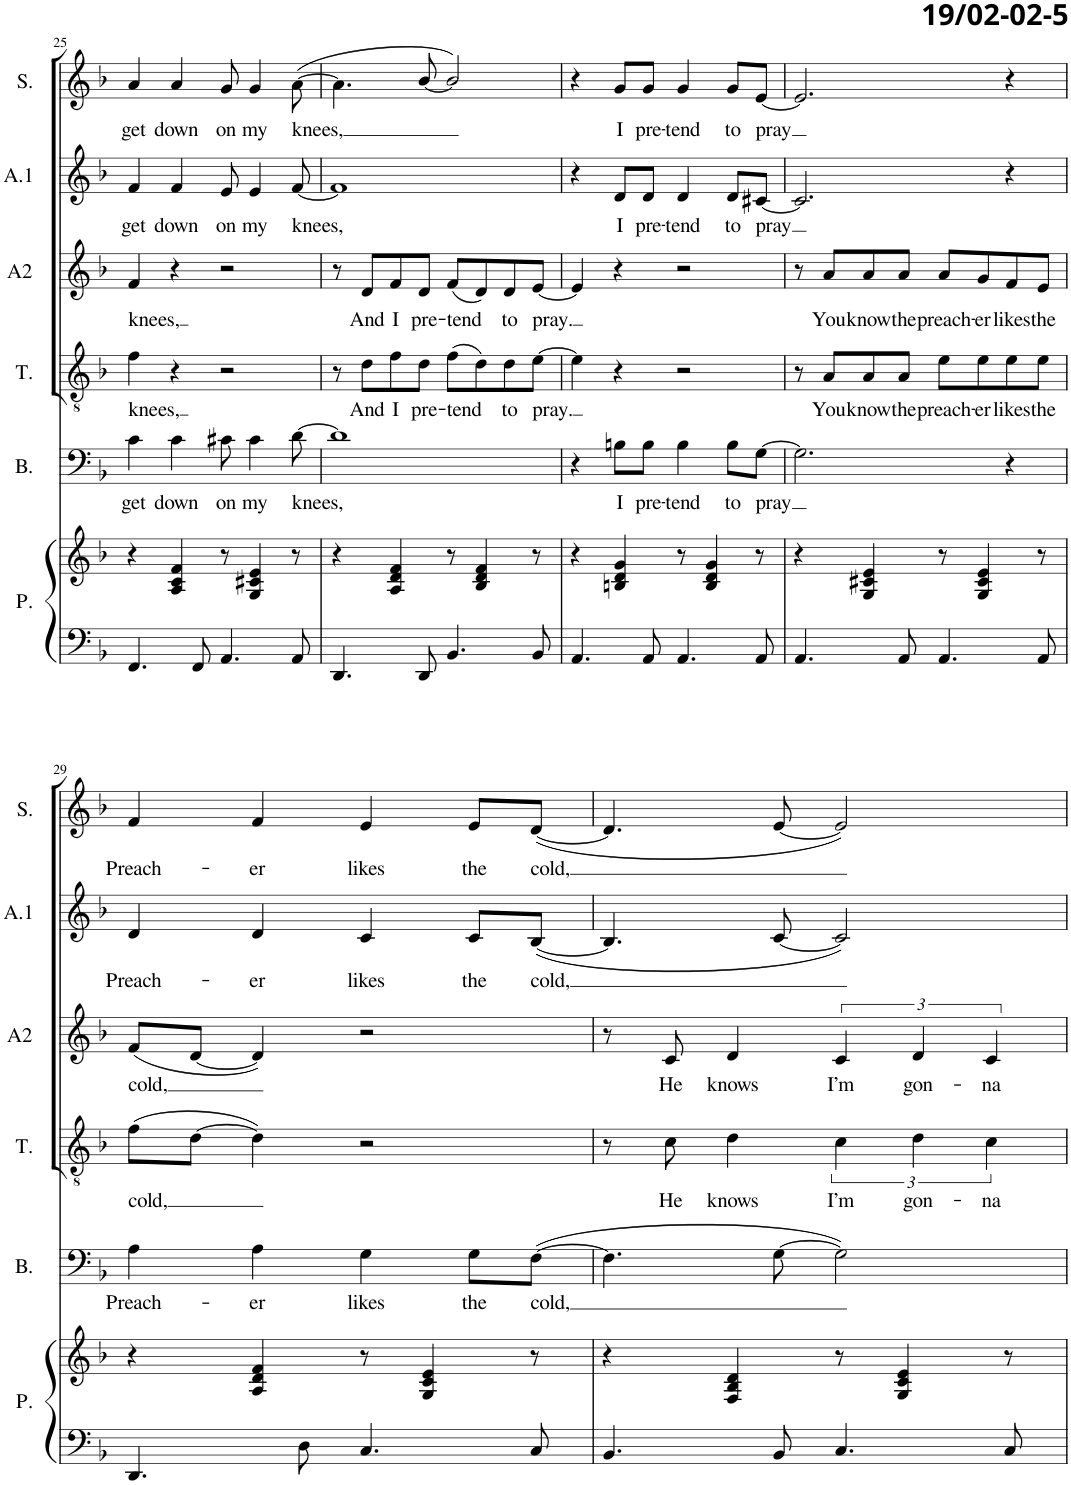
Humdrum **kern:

**kern	**kern	**kern	**text	**kern	**text	**kern	**text	**kern	**text	**kern	**text
*part6	*part6	*part5	*part5	*part4	*part4	*part3	*part3	*part2	*part2	*part1	*part1
*staff7	*staff6	*staff5	*staff5	*staff4	*staff4	*staff3	*staff3	*staff2	*staff2	*staff1	*staff1
*I"Piano	*	*I"Bas	*	*I"Tenor	*	*I"Alt 2	*	*I"Alt 1	*	*I"Sopraan	*
*I'P.	*	*I'B.	*	*I'T.	*	*I'A2	*	*I'A.1	*	*I'S.	*
!!LO:PB:g=z
*clefF4	*clefG2	*clefF4	*	*clefGv2	*	*clefG2	*	*clefG2	*	*clefG2	*
*	*	*	*	*	*	*	*	*	*	*Trd1c2	*
*k[b-]	*k[b-]	*k[b-]	*	*k[b-]	*	*k[b-]	*	*k[b-]	*	*k[b-]	*
*M2/2	*M2/2	*M2/2	*	*M2/2	*	*M2/2	*	*M2/2	*	*M2/2	*
*met(c|)	*met(c|)	*met(c|)	*	*met(c|)	*	*met(c|)	*	*met(c|)	*	*met(c|)	*
=25	=25	=25	=25	=25	=25	=25	=25	=25	=25	=25	=25
!	!	!	!LO:LY:b	!	!LO:LY:b	!	!LO:LY:b	!	!LO:LY:b	!	!LO:LY:b
4.FF/	4r	4c\	get	4f\	knees,	4f/	knees,	4f/	get	4a/	get
!	!	!	!LO:LY:b	!	!	!	!	!	!LO:LY:b	!	!LO:LY:b
.	4A/ 4c/ 4f/	4c\	down	4r	.	4r	.	4f/	down	4a/	down
8FF/	.	.	.	.	.	.	.	.	.	.	.
!	!	!	!LO:LY:b	!	!	!	!	!	!LO:LY:b	!	!LO:LY:b
4.AA/	8r	8c#X\	on	2r	.	2r	.	8e/	on	8g/	on
!	!	!	!LO:LY:b	!	!	!	!	!	!LO:LY:b	!	!LO:LY:b
.	4G/ 4c#X/ 4e/	4c#\	my	.	.	.	.	4e/	my	4g/	my
!	!	!	!LO:LY:b	!	!	!	!	!	!LO:LY:b	!	!LO:LY:b
8AA/	8r	[8d\	knees,	.	.	.	.	[8f/	knees,	([8a\	knees,
=26	=26	=26	=26	=26	=26	=26	=26	=26	=26	=26	=26
4.DD/	4r	1d]	.	8r	.	8r	.	1f]	.	4.a\]	.
!	!	!	!	!	!LO:LY:b	!	!LO:LY:b	!	!	!	!
.	.	.	.	8d\L	And	8d/L	And	.	.	.	.
!	!	!	!	!	!LO:LY:b	!	!LO:LY:b	!	!	!	!
.	4A/ 4d/ 4f/	.	.	8f\	I	8f/	I	.	.	.	.
!	!	!	!	!	!LO:LY:b	!	!LO:LY:b	!	!	!	!
8DD/	.	.	.	8d\J	pre-	8d/J	pre-	.	.	[8b-/	.
!	!	!	!	!	!LO:LY:b	!	!LO:LY:b	!	!	!	!
4.BB-/	8r	.	.	(8f\L	-tend	(8f/L	-tend	.	.	2b-/])	.
.	4B-/ 4d/ 4f/	.	.	8d\)	.	8d/)	.	.	.	.	.
!	!	!	!	!	!LO:LY:b	!	!LO:LY:b	!	!	!	!
.	.	.	.	8d\	to	8d/	to	.	.	.	.
!	!	!	!	!	!LO:LY:b	!	!LO:LY:b	!	!	!	!
8BB-/	8r	.	.	[8e\J	pray.	[8e/J	pray.	.	.	.	.
=27	=27	=27	=27	=27	=27	=27	=27	=27	=27	=27	=27
4.AA/	4r	4r	.	4e\]	.	4e/]	.	4r	.	4r	.
!	!	!	!LO:LY:b	!	!	!	!	!	!LO:LY:b	!	!LO:LY:b
.	4Bn/ 4d/ 4g/	8Bn\L	I	4r	.	4r	.	8d/L	I	8g/L	I
!	!	!	!LO:LY:b	!	!	!	!	!	!LO:LY:b	!	!LO:LY:b
8AA/	.	8B\J	pre-	.	.	.	.	8d/J	pre-	8g/J	pre-
!	!	!	!LO:LY:b	!	!	!	!	!	!LO:LY:b	!	!LO:LY:b
4.AA/	8r	4B\	-tend	2r	.	2r	.	4d/	-tend	4g/	-tend
.	4B/ 4d/ 4g/	.	.	.	.	.	.	.	.	.	.
!	!	!	!LO:LY:b	!	!	!	!	!	!LO:LY:b	!	!LO:LY:b
.	.	8B\L	to	.	.	.	.	8d/L	to	8g/L	to
!	!	!	!LO:LY:b	!	!	!	!	!	!LO:LY:b	!	!LO:LY:b
8AA/	8r	[8G\J	pray	.	.	.	.	[8c#X/J	pray	[8e/J	pray
=28	=28	=28	=28	=28	=28	=28	=28	=28	=28	=28	=28
4.AA/	4r	2.G\]	.	8r	.	8r	.	2.c#/]	.	2.e/]	.
!	!	!	!	!	!LO:LY:b	!	!LO:LY:b	!	!	!	!
.	.	.	.	8A/L	You	8a/L	You	.	.	.	.
!	!	!	!	!	!LO:LY:b	!	!LO:LY:b	!	!	!	!
.	4G/ 4c#X/ 4e/	.	.	8A/	know	8a/	know	.	.	.	.
!	!	!	!	!	!LO:LY:b	!	!LO:LY:b	!	!	!	!
8AA/	.	.	.	8A/J	the	8a/J	the	.	.	.	.
!	!	!	!	!	!LO:LY:b	!	!LO:LY:b	!	!	!	!
4.AA/	8r	.	.	8e\L	preach-	8a/L	preach-	.	.	.	.
!	!	!	!	!	!LO:LY:b	!	!LO:LY:b	!	!	!	!
.	4G/ 4c#/ 4e/	.	.	8e\	-er	8g/	-er	.	.	.	.
!	!	!	!	!	!LO:LY:b	!	!LO:LY:b	!	!	!	!
.	.	4r	.	8e\	likes	8f/	likes	4r	.	4r	.
!	!	!	!	!	!LO:LY:b	!	!LO:LY:b	!	!	!	!
8AA/	8r	.	.	8e\J	the	8e/J	the	.	.	.	.
!!LO:LB:g=z
=29	=29	=29	=29	=29	=29	=29	=29	=29	=29	=29	=29
!	!	!	!LO:LY:b	!	!LO:LY:b	!	!LO:LY:b	!	!LO:LY:b	!	!LO:LY:b
4.DD/	4r	4A\	Preach-	(8f\L	cold,	(8f/L	cold,	4d/	Preach-	4f/	Preach-
.	.	.	.	[8d\J	.	[8d/J	.	.	.	.	.
!	!	!	!LO:LY:b	!	!	!	!	!	!LO:LY:b	!	!LO:LY:b
.	4A/ 4d/ 4f/	4A\	-er	4d\])	.	4d/])	.	4d/	-er	4f/	-er
8D\	.	.	.	.	.	.	.	.	.	.	.
!	!	!	!LO:LY:b	!	!	!	!	!	!LO:LY:b	!	!LO:LY:b
4.C/	8r	4G\	likes	2r	.	2r	.	4c/	likes	4e/	likes
.	4G/ 4c/ 4e/	.	.	.	.	.	.	.	.	.	.
!	!	!	!LO:LY:b	!	!	!	!	!	!LO:LY:b	!	!LO:LY:b
.	.	8G\L	the	.	.	.	.	8c/L	the	8e/L	the
!	!	!	!LO:LY:b	!	!	!	!	!	!LO:LY:b	!	!LO:LY:b
8C/	8r	([8F\J	cold,	.	.	.	.	([8B-/J	cold,	([8d/J	cold,
=30	=30	=30	=30	=30	=30	=30	=30	=30	=30	=30	=30
4.BB-/	4r	4.F\]	.	8r	.	8r	.	4.B-/]	.	4.d/]	.
!	!	!	!	!	!LO:LY:b	!	!LO:LY:b	!	!	!	!
.	.	.	.	8c\	He	8c/	He	.	.	.	.
!	!	!	!	!	!LO:LY:b	!	!LO:LY:b	!	!	!	!
.	4F/ 4B-/ 4d/	.	.	4d\	knows	4d/	knows	.	.	.	.
8BB-/	.	[8G\	.	.	.	.	.	[8c/	.	[8e/	.
!	!	!	!	!	!LO:LY:b	!	!LO:LY:b	!	!	!	!
4.C/	8r	2G\])	.	6c\	I’m	6c/	I’m	2c/])	.	2e/])	.
.	4G/ 4c/ 4e/	.	.	.	.	.	.	.	.	.	.
!	!	!	!	!	!LO:LY:b	!	!LO:LY:b	!	!	!	!
.	.	.	.	6d\	gon-	6d/	gon-	.	.	.	.
!	!	!	!	!	!LO:LY:b	!	!LO:LY:b	!	!	!	!
.	.	.	.	6c\	-na	6c/	-na	.	.	.	.
8C/	8r	.	.	.	.	.	.	.	.	.	.
=	=	=	=	=	=	=	=	=	=	=	=
*-	*-	*-	*-	*-	*-	*-	*-	*-	*-	*-	*-
